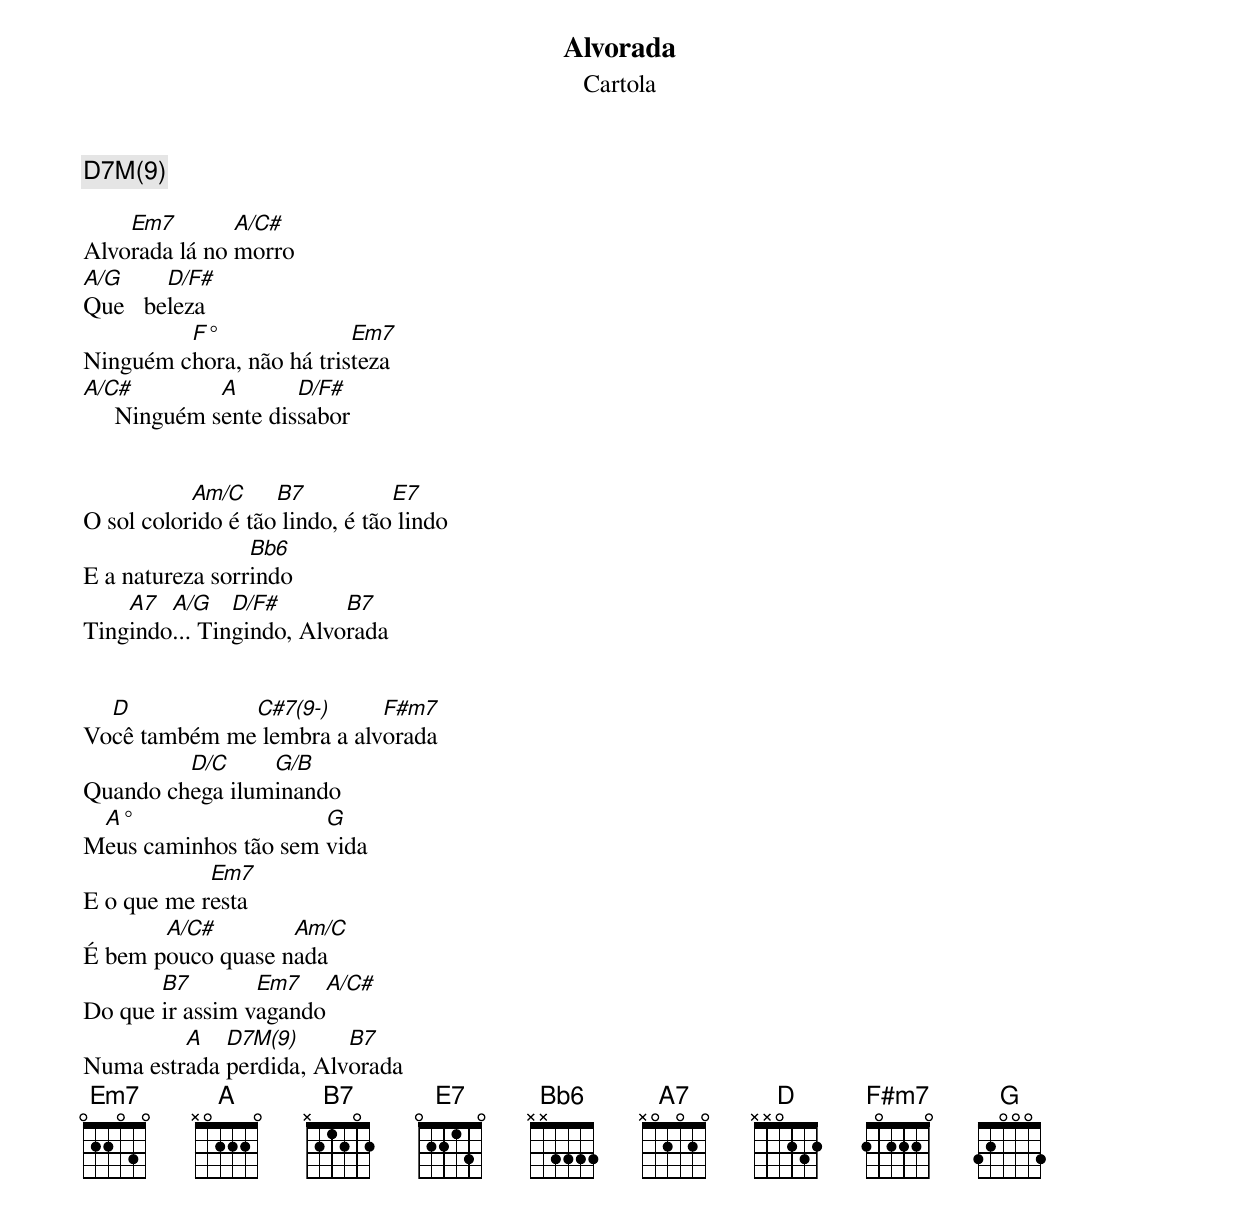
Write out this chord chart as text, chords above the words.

Alvorada
Cartola


D7M(9)

    Em7        A/C#
Alvorada lá no morro
A/G     D/F#
Que   beleza
         F°               Em7
Ninguém chora, não há tristeza
A/C#          A       D/F#
     Ninguém sente dissabor


           Am/C     B7           E7
O sol colorido é tão lindo, é tão lindo
                 Bb6
E a natureza sorrindo
    A7  A/G    D/F#       B7
Tingindo... Tingindo, Alvorada


  D           C#7(9-)      F#m7
Você também me lembra a alvorada
         D/C     G/B
Quando chega iluminando
 A°                   G
Meus caminhos tão sem vida
            Em7
E o que me resta
       A/C#        Am/C
É bem pouco quase nada
       B7        Em7    A/C#
Do que ir assim vagando
         A   D7M(9)      B7
Numa estrada perdida, Alvorada
